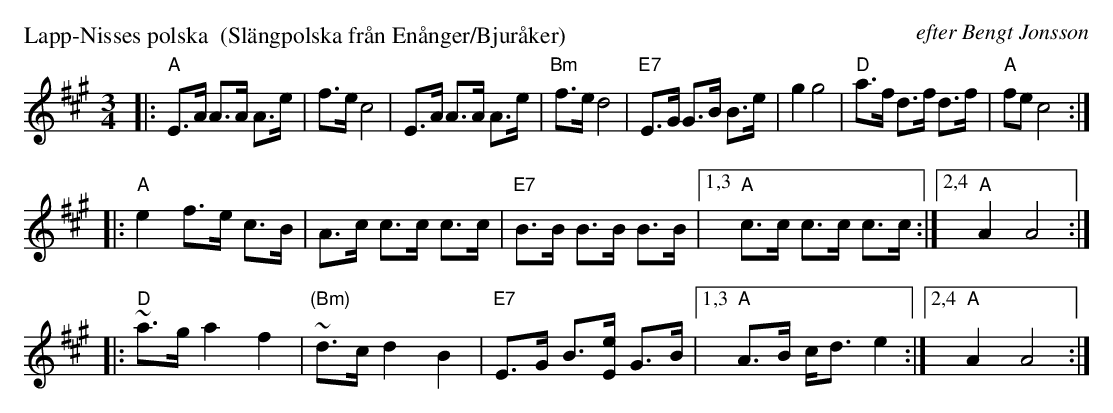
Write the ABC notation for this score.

X:1
P: Lapp-Nisses polska  (Sl\"angpolska fr\aan En\aanger/Bjur\aaker)
O: efter Bengt Jonsson
M: 3/4
L: 1/8
K: A
|: "A"E>A A>A A>e | f>e c4 | E>A A>A A>e | "Bm"f>e d4 \
| "E7"E>G G>B B>e | g2 g4 | "D"a>f d>f d>f | "A"fe c4 :|
|: "A"e2 f>e c>B | A>c c>c c>c | "E7"B>B B>B B>B |1,3 "A"c>c c>c c>c :|2,4 "A"A2 A4 :|
|: "D"~a>g a2 f2 | "(Bm)"~d>c d2 B2 | "E7"E>G B>[eE] G>B |1,3 "A"A>B c<d e2 :|2,4 "A"A2 A4 :|
